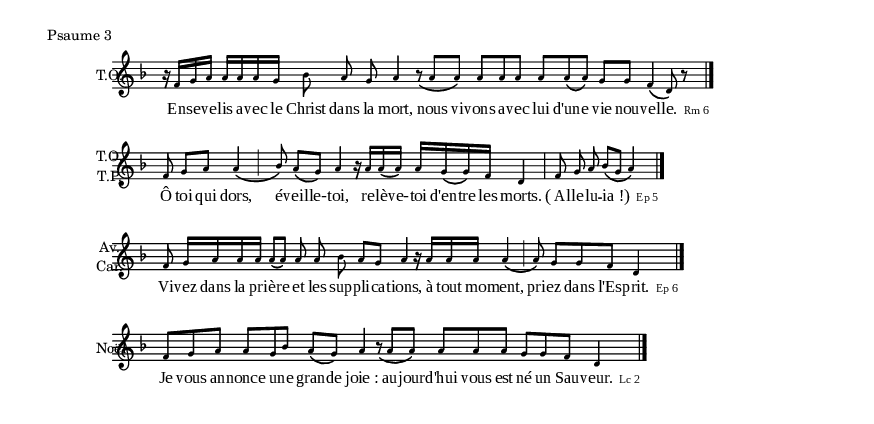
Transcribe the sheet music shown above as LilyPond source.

\version "2.12.0"
 \include "definitions.ly"

\markup { Psaume 3}

\relative f' { 
	\new Staff {
		\cadenzaOn
		\key f \major
		\set Staff.instrumentName = \markup{ \center-column { T.O. } }
		r16 f[ g a]
		a[ a a g]
		\times 2/3 { bes8 a g }
		a4
		\ifIndent
		\times 2/3 { r8_\( a[ a]\) }
		\times 2/3 { a[ a a] }
		\times 2/3 { a[ a\( a\)] }
		g[ g]
		f4\( d8\) r
		%{
			\barre
			\times 2/3 { g f g }
			a4
		%}
		\endBar
	}
	\addlyrics {
		En -- se -- ve -- lis a -- vec le Christ dans la mort, nous vi -- vons a -- vec lui d'un -- e vie nou -- vel -- le. 
	%{"(Al" -- le -- lu -- ia "!)" %}
		\markup { \citation #"Rm 6" }
	}
}



\relative f' { 
	\new Staff {
		\cadenzaOn
		\key f \major
		\set Staff.instrumentName = \markup{ \center-column { T.O. T.P. } }
		f8
		g[ a]
		\override Stem #'neutral-direction = #up
		\times 2/3 { a4\( \pespace \cesure  \pespace bes8\) }
		a[\( g\)]
		a4
		\espace
		r16 a[ a\( a\)]
		a[ g\( g\) f] 
		d4
		\barre
		\times 2/3 { f8 g a }
		bes[\( g]
		a4\)
		\endBar
	}
	\addlyrics {
		Ô toi qui dors, é -- veil -- le- -- toi, re -- lè -- ve- -- toi d'en -- tre les morts. "( Al" -- le -- lu -- "ia !)" _ _ 
		\markup { \citation #"Ep 5" }
	}
}



\relative f' { 
	\new Staff {
		\cadenzaOn
		\key f \major
		\set Staff.instrumentName = \markup{ \center-column { Av. Car. } }
		f8
		g16[ a a a]
		a8[\( a\)] \pespace
		\times 2/3 { a a bes }
		a[ g]
		a4
		
		r16 a[ a a]
		\times 2/3 { a4\( \cesure a8\) }
		\times 2/3 { g[ g f] }
		d4
		\endBar
	}
	\addlyrics {
		Vi -- vez dans la pri -- è -- re et les sup -- pli -- ca -- tions, à tout mo -- ment, pri -- ez dans l'Es -- prit.
		\markup { \citation #"Ep 6" }
	}
}


\relative f' { 
	\new Staff {
		\cadenzaOn
		\key f \major
		\set Staff.instrumentName = \markup{ \center-column { Noël } }
		\times 2/3 { f8[ g a] }
		\times 2/3 { a[ g bes ] }
		a[\( g\)]
		a4 \pespace
		\times 2/3 { r8_\( a[ a]\) }
		\times 2/3 { a8[ a a] }
		\times 2/3 { g[ g f] }
		d4
		\endBar
	}
	\addlyrics {
		Je vous an -- nonce u -- ne gran -- de "joie :" au -- jour -- d'hui vous est né un Sau -- veur.
		\markup { \citation #"Lc 2" }
	}
}

